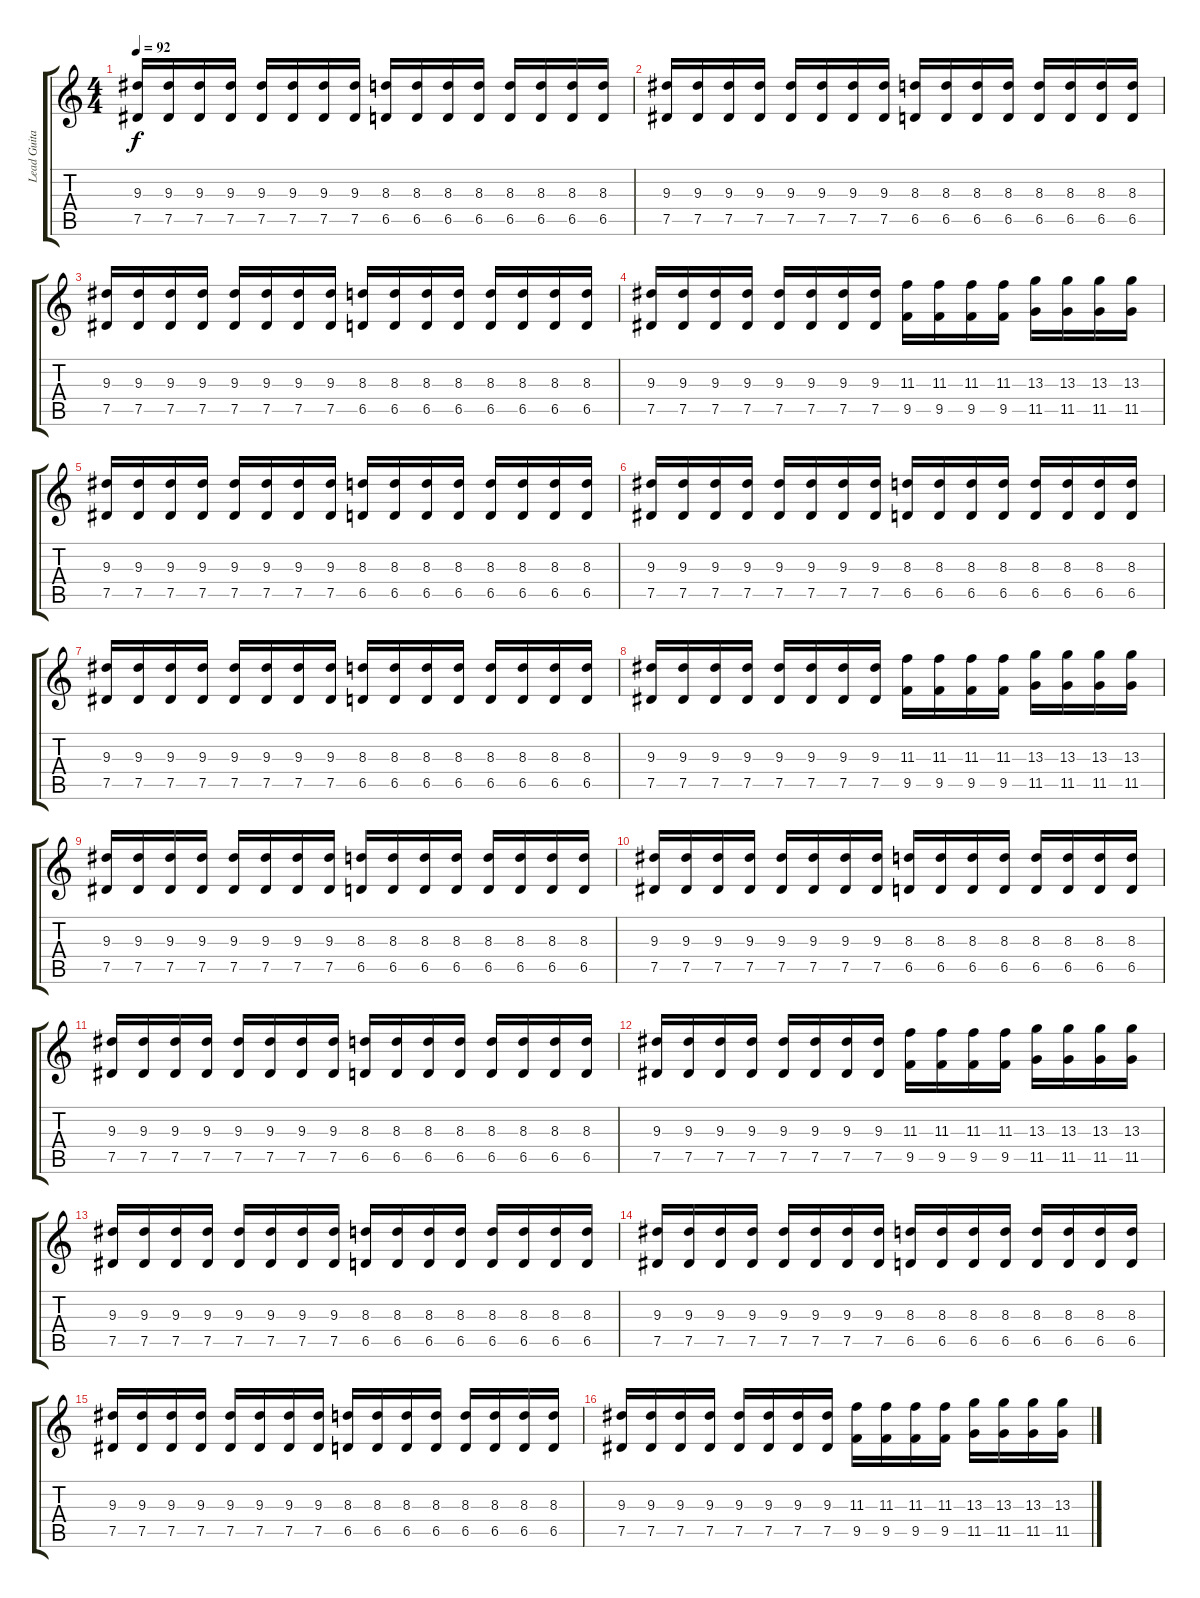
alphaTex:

\track ("Lead Guitar" "Lead Guita") {instrument distortionguitar}
\staff {score tabs}
\tuning (Eb4 Bb3 Gb3 Db3 Ab2 Eb2) {hide}
\ts (4 4)
\tempo 92
\clef g2
\ks c
(9.3 7.5).16{dy f} (9.3 7.5).16 (9.3 7.5).16 (9.3 7.5).16 (9.3 7.5).16 (9.3 7.5).16 (9.3 7.5).16 (9.3 7.5).16 (8.3 6.5).16 (8.3 6.5).16 (8.3 6.5).16 (8.3 6.5).16 (8.3 6.5).16 (8.3 6.5).16 (8.3 6.5).16 (8.3 6.5).16 |
(9.3 7.5).16 (9.3 7.5).16 (9.3 7.5).16 (9.3 7.5).16 (9.3 7.5).16 (9.3 7.5).16 (9.3 7.5).16 (9.3 7.5).16 (8.3 6.5).16 (8.3 6.5).16 (8.3 6.5).16 (8.3 6.5).16 (8.3 6.5).16 (8.3 6.5).16 (8.3 6.5).16 (8.3 6.5).16 |
(9.3 7.5).16 (9.3 7.5).16 (9.3 7.5).16 (9.3 7.5).16 (9.3 7.5).16 (9.3 7.5).16 (9.3 7.5).16 (9.3 7.5).16 (8.3 6.5).16 (8.3 6.5).16 (8.3 6.5).16 (8.3 6.5).16 (8.3 6.5).16 (8.3 6.5).16 (8.3 6.5).16 (8.3 6.5).16 |
(9.3 7.5).16 (9.3 7.5).16 (9.3 7.5).16 (9.3 7.5).16 (9.3 7.5).16 (9.3 7.5).16 (9.3 7.5).16 (9.3 7.5).16 (11.3 9.5).16 (11.3 9.5).16 (11.3 9.5).16 (11.3 9.5).16 (13.3 11.5).16 (13.3 11.5).16 (13.3 11.5).16 (13.3 11.5).16 |
(9.3 7.5).16 (9.3 7.5).16 (9.3 7.5).16 (9.3 7.5).16 (9.3 7.5).16 (9.3 7.5).16 (9.3 7.5).16 (9.3 7.5).16 (8.3 6.5).16 (8.3 6.5).16 (8.3 6.5).16 (8.3 6.5).16 (8.3 6.5).16 (8.3 6.5).16 (8.3 6.5).16 (8.3 6.5).16 |
(9.3 7.5).16 (9.3 7.5).16 (9.3 7.5).16 (9.3 7.5).16 (9.3 7.5).16 (9.3 7.5).16 (9.3 7.5).16 (9.3 7.5).16 (8.3 6.5).16 (8.3 6.5).16 (8.3 6.5).16 (8.3 6.5).16 (8.3 6.5).16 (8.3 6.5).16 (8.3 6.5).16 (8.3 6.5).16 |
(9.3 7.5).16 (9.3 7.5).16 (9.3 7.5).16 (9.3 7.5).16 (9.3 7.5).16 (9.3 7.5).16 (9.3 7.5).16 (9.3 7.5).16 (8.3 6.5).16 (8.3 6.5).16 (8.3 6.5).16 (8.3 6.5).16 (8.3 6.5).16 (8.3 6.5).16 (8.3 6.5).16 (8.3 6.5).16 |
(9.3 7.5).16 (9.3 7.5).16 (9.3 7.5).16 (9.3 7.5).16 (9.3 7.5).16 (9.3 7.5).16 (9.3 7.5).16 (9.3 7.5).16 (11.3 9.5).16 (11.3 9.5).16 (11.3 9.5).16 (11.3 9.5).16 (13.3 11.5).16 (13.3 11.5).16 (13.3 11.5).16 (13.3 11.5).16 |
(9.3 7.5).16 (9.3 7.5).16 (9.3 7.5).16 (9.3 7.5).16 (9.3 7.5).16 (9.3 7.5).16 (9.3 7.5).16 (9.3 7.5).16 (8.3 6.5).16 (8.3 6.5).16 (8.3 6.5).16 (8.3 6.5).16 (8.3 6.5).16 (8.3 6.5).16 (8.3 6.5).16 (8.3 6.5).16 |
(9.3 7.5).16 (9.3 7.5).16 (9.3 7.5).16 (9.3 7.5).16 (9.3 7.5).16 (9.3 7.5).16 (9.3 7.5).16 (9.3 7.5).16 (8.3 6.5).16 (8.3 6.5).16 (8.3 6.5).16 (8.3 6.5).16 (8.3 6.5).16 (8.3 6.5).16 (8.3 6.5).16 (8.3 6.5).16 |
(9.3 7.5).16 (9.3 7.5).16 (9.3 7.5).16 (9.3 7.5).16 (9.3 7.5).16 (9.3 7.5).16 (9.3 7.5).16 (9.3 7.5).16 (8.3 6.5).16 (8.3 6.5).16 (8.3 6.5).16 (8.3 6.5).16 (8.3 6.5).16 (8.3 6.5).16 (8.3 6.5).16 (8.3 6.5).16 |
(9.3 7.5).16 (9.3 7.5).16 (9.3 7.5).16 (9.3 7.5).16 (9.3 7.5).16 (9.3 7.5).16 (9.3 7.5).16 (9.3 7.5).16 (11.3 9.5).16 (11.3 9.5).16 (11.3 9.5).16 (11.3 9.5).16 (13.3 11.5).16 (13.3 11.5).16 (13.3 11.5).16 (13.3 11.5).16 |
(9.3 7.5).16 (9.3 7.5).16 (9.3 7.5).16 (9.3 7.5).16 (9.3 7.5).16 (9.3 7.5).16 (9.3 7.5).16 (9.3 7.5).16 (8.3 6.5).16 (8.3 6.5).16 (8.3 6.5).16 (8.3 6.5).16 (8.3 6.5).16 (8.3 6.5).16 (8.3 6.5).16 (8.3 6.5).16 |
(9.3 7.5).16 (9.3 7.5).16 (9.3 7.5).16 (9.3 7.5).16 (9.3 7.5).16 (9.3 7.5).16 (9.3 7.5).16 (9.3 7.5).16 (8.3 6.5).16 (8.3 6.5).16 (8.3 6.5).16 (8.3 6.5).16 (8.3 6.5).16 (8.3 6.5).16 (8.3 6.5).16 (8.3 6.5).16 |
(9.3 7.5).16 (9.3 7.5).16 (9.3 7.5).16 (9.3 7.5).16 (9.3 7.5).16 (9.3 7.5).16 (9.3 7.5).16 (9.3 7.5).16 (8.3 6.5).16 (8.3 6.5).16 (8.3 6.5).16 (8.3 6.5).16 (8.3 6.5).16 (8.3 6.5).16 (8.3 6.5).16 (8.3 6.5).16 |
(9.3 7.5).16 (9.3 7.5).16 (9.3 7.5).16 (9.3 7.5).16 (9.3 7.5).16 (9.3 7.5).16 (9.3 7.5).16 (9.3 7.5).16 (11.3 9.5).16 (11.3 9.5).16 (11.3 9.5).16 (11.3 9.5).16 (13.3 11.5).16 (13.3 11.5).16 (13.3 11.5).16 (13.3 11.5).16
